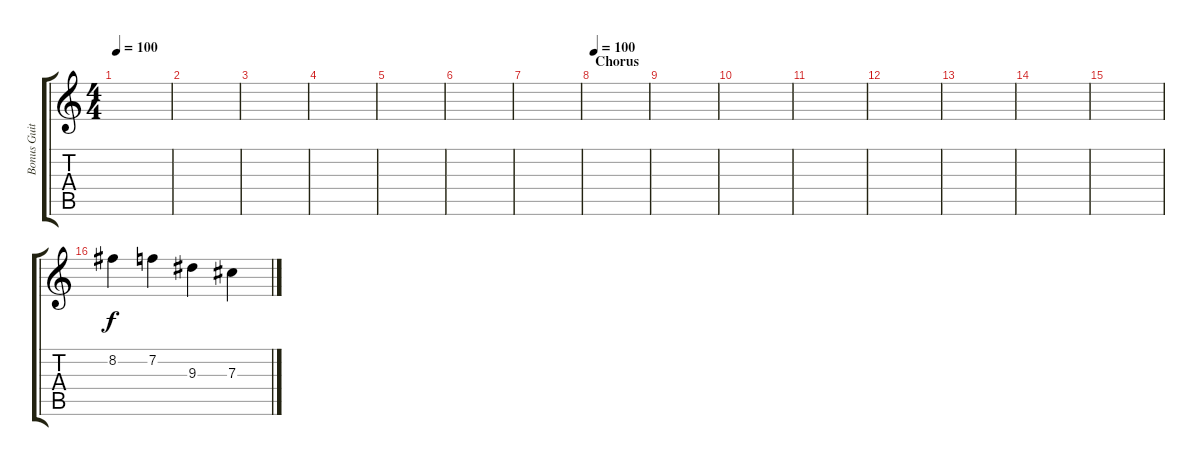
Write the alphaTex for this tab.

\track ("Bonus Guitar" "Bonus Guit") {instrument distortionguitar}
\staff {score tabs}
\tuning (Eb4 Bb3 Gb3 Db3 Ab2 Eb2) {hide}
\ts (4 4)
\tempo 100
\clef g2
\ks c
|
|
|
|
|
|
|
\section ("" "Chorus")
\tempo 100
|
|
|
|
|
|
|
|
8.2.4 7.2.4 9.3.4 7.3.4
